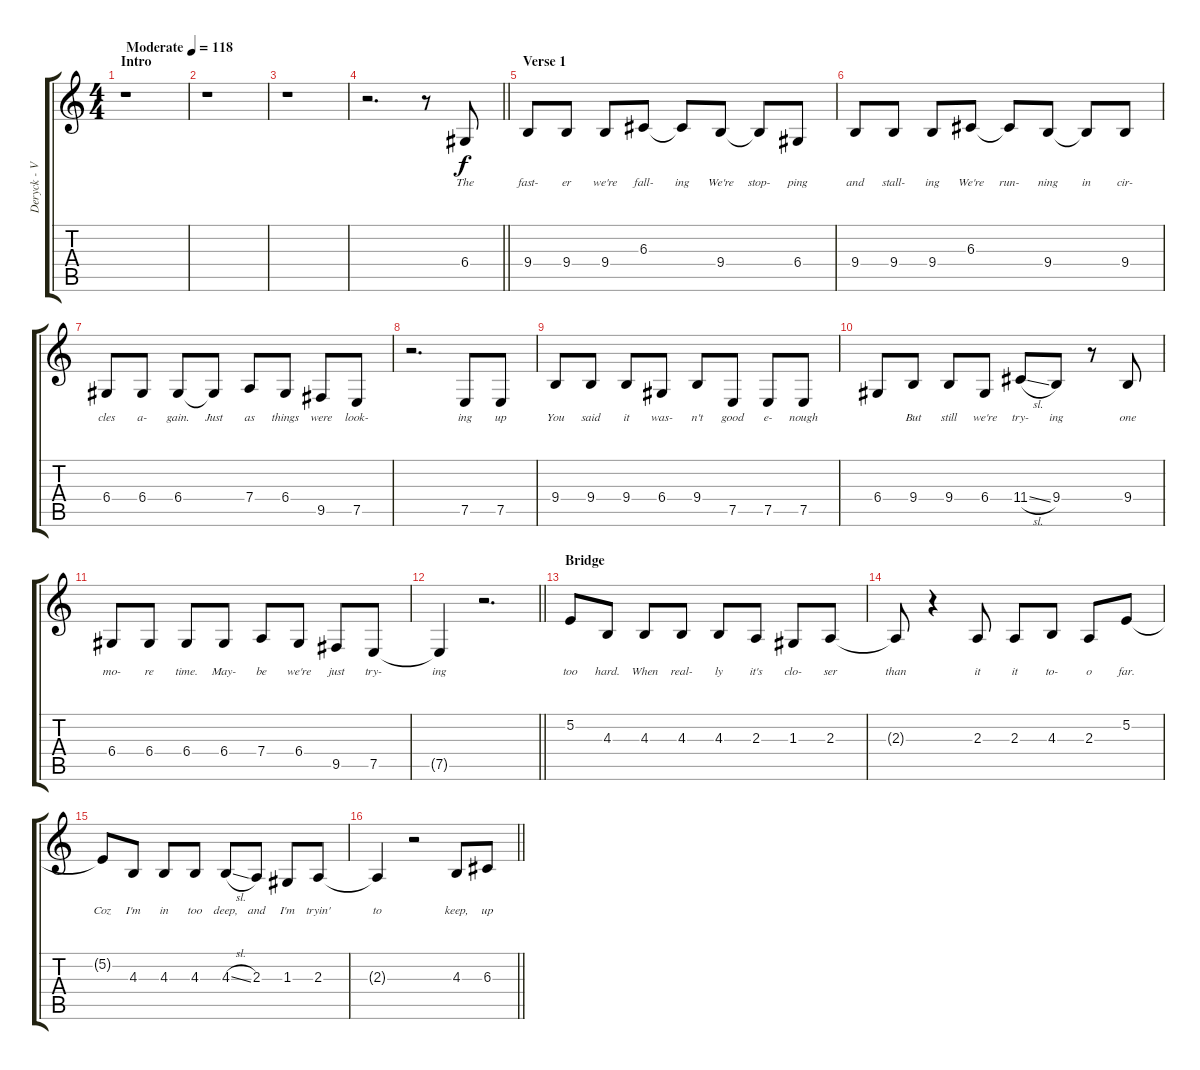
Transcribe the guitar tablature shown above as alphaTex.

\track ("Deryck - Vocals" "Deryck - V") {instrument clarinet}
\staff {score tabs}
\tuning (E4 B3 G3 D3 A2 E2) {hide}
\ts (4 4)
\section ("" "Intro")
\tempo (118 "Moderate")
\clef g2
\ks c
r.1{dy f instrument clarinet} |
r.1 |
r.1 |
\barLineRight lightlight
r.2{d} r.8 6.4.8{lyrics (0 "The") lyrics (1 "") lyrics (2 "") lyrics (3 "") lyrics (4 "")} |
\section ("" "Verse 1")
9.4.8{lyrics (0 "fast-") lyrics (1 "") lyrics (2 "") lyrics (3 "") lyrics (4 "")} 9.4.8{lyrics (0 "er") lyrics (1 "") lyrics (2 "") lyrics (3 "") lyrics (4 "")} 9.4.8{lyrics (0 "we're") lyrics (1 "") lyrics (2 "") lyrics (3 "") lyrics (4 "")} 6.3.8{lyrics (0 "fall-") lyrics (1 "") lyrics (2 "") lyrics (3 "") lyrics (4 "")} 6.3{t}.8{lyrics (0 "ing") lyrics (1 "") lyrics (2 "") lyrics (3 "") lyrics (4 "")} 9.4.8{lyrics (0 "We're") lyrics (1 "") lyrics (2 "") lyrics (3 "") lyrics (4 "")} 9.4{t}.8{lyrics (0 "stop-") lyrics (1 "") lyrics (2 "") lyrics (3 "") lyrics (4 "")} 6.4.8{lyrics (0 "ping") lyrics (1 "") lyrics (2 "") lyrics (3 "") lyrics (4 "")} |
9.4.8{lyrics (0 "and") lyrics (1 "") lyrics (2 "") lyrics (3 "") lyrics (4 "")} 9.4.8{lyrics (0 "stall-") lyrics (1 "") lyrics (2 "") lyrics (3 "") lyrics (4 "")} 9.4.8{lyrics (0 "ing") lyrics (1 "") lyrics (2 "") lyrics (3 "") lyrics (4 "")} 6.3.8{lyrics (0 "We're") lyrics (1 "") lyrics (2 "") lyrics (3 "") lyrics (4 "")} 6.3{t}.8{lyrics (0 "run-") lyrics (1 "") lyrics (2 "") lyrics (3 "") lyrics (4 "")} 9.4.8{lyrics (0 "ning") lyrics (1 "") lyrics (2 "") lyrics (3 "") lyrics (4 "")} 9.4{t}.8{lyrics (0 "in") lyrics (1 "") lyrics (2 "") lyrics (3 "") lyrics (4 "")} 9.4.8{lyrics (0 "cir-") lyrics (1 "") lyrics (2 "") lyrics (3 "") lyrics (4 "")} |
6.4.8{lyrics (0 "cles") lyrics (1 "") lyrics (2 "") lyrics (3 "") lyrics (4 "")} 6.4.8{lyrics (0 "a-") lyrics (1 "") lyrics (2 "") lyrics (3 "") lyrics (4 "")} 6.4.8{lyrics (0 "gain.") lyrics (1 "") lyrics (2 "") lyrics (3 "") lyrics (4 "")} 6.4{t}.8{lyrics (0 "Just") lyrics (1 "") lyrics (2 "") lyrics (3 "") lyrics (4 "")} 7.4.8{lyrics (0 "as") lyrics (1 "") lyrics (2 "") lyrics (3 "") lyrics (4 "")} 6.4.8{lyrics (0 "things") lyrics (1 "") lyrics (2 "") lyrics (3 "") lyrics (4 "")} 9.5.8{lyrics (0 "were") lyrics (1 "") lyrics (2 "") lyrics (3 "") lyrics (4 "")} 7.5.8{lyrics (0 "look-") lyrics (1 "") lyrics (2 "") lyrics (3 "") lyrics (4 "")} |
r.2{d} 7.5.8{lyrics (0 "ing") lyrics (1 "") lyrics (2 "") lyrics (3 "") lyrics (4 "")} 7.5.8{lyrics (0 "up") lyrics (1 "") lyrics (2 "") lyrics (3 "") lyrics (4 "")} |
9.4.8{lyrics (0 "You") lyrics (1 "") lyrics (2 "") lyrics (3 "") lyrics (4 "")} 9.4.8{lyrics (0 "said") lyrics (1 "") lyrics (2 "") lyrics (3 "") lyrics (4 "")} 9.4.8{lyrics (0 "it") lyrics (1 "") lyrics (2 "") lyrics (3 "") lyrics (4 "")} 6.4.8{lyrics (0 "was-") lyrics (1 "") lyrics (2 "") lyrics (3 "") lyrics (4 "")} 9.4.8{lyrics (0 "n't") lyrics (1 "") lyrics (2 "") lyrics (3 "") lyrics (4 "")} 7.5.8{lyrics (0 "good") lyrics (1 "") lyrics (2 "") lyrics (3 "") lyrics (4 "")} 7.5.8{lyrics (0 "e-") lyrics (1 "") lyrics (2 "") lyrics (3 "") lyrics (4 "")} 7.5.8{lyrics (0 "nough") lyrics (1 "") lyrics (2 "") lyrics (3 "") lyrics (4 "")} |
6.4.8{lyrics (0 "") lyrics (1 "") lyrics (2 "") lyrics (3 "") lyrics (4 "")} 9.4.8{lyrics (0 "But") lyrics (1 "") lyrics (2 "") lyrics (3 "") lyrics (4 "")} 9.4.8{lyrics (0 "still") lyrics (1 "") lyrics (2 "") lyrics (3 "") lyrics (4 "")} 6.4.8{lyrics (0 "we're") lyrics (1 "") lyrics (2 "") lyrics (3 "") lyrics (4 "")} 11.4{sl}.8{lyrics (0 "try-") lyrics (1 "") lyrics (2 "") lyrics (3 "") lyrics (4 "")} 9.4.8{lyrics (0 "ing") lyrics (1 "") lyrics (2 "") lyrics (3 "") lyrics (4 "")} r.8 9.4.8{lyrics (0 "one") lyrics (1 "") lyrics (2 "") lyrics (3 "") lyrics (4 "")} |
6.4.8{lyrics (0 "mo-") lyrics (1 "") lyrics (2 "") lyrics (3 "") lyrics (4 "")} 6.4.8{lyrics (0 "re") lyrics (1 "") lyrics (2 "") lyrics (3 "") lyrics (4 "")} 6.4.8{lyrics (0 "time.") lyrics (1 "") lyrics (2 "") lyrics (3 "") lyrics (4 "")} 6.4.8{lyrics (0 "May-") lyrics (1 "") lyrics (2 "") lyrics (3 "") lyrics (4 "")} 7.4.8{lyrics (0 "be") lyrics (1 "") lyrics (2 "") lyrics (3 "") lyrics (4 "")} 6.4.8{lyrics (0 "we're") lyrics (1 "") lyrics (2 "") lyrics (3 "") lyrics (4 "")} 9.5.8{lyrics (0 "just") lyrics (1 "") lyrics (2 "") lyrics (3 "") lyrics (4 "")} 7.5.8{lyrics (0 "try-") lyrics (1 "") lyrics (2 "") lyrics (3 "") lyrics (4 "")} |
\barLineRight lightlight
7.5{t}.4{lyrics (0 "ing") lyrics (1 "") lyrics (2 "") lyrics (3 "") lyrics (4 "")} r.2{d} |
\section ("" "Bridge")
5.2.8{lyrics (0 "too") lyrics (1 "") lyrics (2 "") lyrics (3 "") lyrics (4 "")} 4.3.8{lyrics (0 "hard.") lyrics (1 "") lyrics (2 "") lyrics (3 "") lyrics (4 "")} 4.3.8{lyrics (0 "When") lyrics (1 "") lyrics (2 "") lyrics (3 "") lyrics (4 "")} 4.3.8{lyrics (0 "real-") lyrics (1 "") lyrics (2 "") lyrics (3 "") lyrics (4 "")} 4.3.8{lyrics (0 "ly") lyrics (1 "") lyrics (2 "") lyrics (3 "") lyrics (4 "")} 2.3.8{lyrics (0 "it's") lyrics (1 "") lyrics (2 "") lyrics (3 "") lyrics (4 "")} 1.3.8{lyrics (0 "clo-") lyrics (1 "") lyrics (2 "") lyrics (3 "") lyrics (4 "")} 2.3.8{lyrics (0 "ser") lyrics (1 "") lyrics (2 "") lyrics (3 "") lyrics (4 "")} |
2.3{t}.8{lyrics (0 "than") lyrics (1 "") lyrics (2 "") lyrics (3 "") lyrics (4 "")} r.4 2.3.8{lyrics (0 "it") lyrics (1 "") lyrics (2 "") lyrics (3 "") lyrics (4 "")} 2.3.8{lyrics (0 "it") lyrics (1 "") lyrics (2 "") lyrics (3 "") lyrics (4 "")} 4.3.8{lyrics (0 "to-") lyrics (1 "") lyrics (2 "") lyrics (3 "") lyrics (4 "")} 2.3.8{lyrics (0 "o") lyrics (1 "") lyrics (2 "") lyrics (3 "") lyrics (4 "")} 5.2.8{lyrics (0 "far.") lyrics (1 "") lyrics (2 "") lyrics (3 "") lyrics (4 "")} |
5.2{t}.8{lyrics (0 "Coz") lyrics (1 "") lyrics (2 "") lyrics (3 "") lyrics (4 "")} 4.3.8{lyrics (0 "I'm") lyrics (1 "") lyrics (2 "") lyrics (3 "") lyrics (4 "")} 4.3.8{lyrics (0 "in") lyrics (1 "") lyrics (2 "") lyrics (3 "") lyrics (4 "")} 4.3.8{lyrics (0 "too") lyrics (1 "") lyrics (2 "") lyrics (3 "") lyrics (4 "")} 4.3{sl}.8{lyrics (0 "deep,") lyrics (1 "") lyrics (2 "") lyrics (3 "") lyrics (4 "")} 2.3.8{lyrics (0 "and") lyrics (1 "") lyrics (2 "") lyrics (3 "") lyrics (4 "")} 1.3.8{lyrics (0 "I'm") lyrics (1 "") lyrics (2 "") lyrics (3 "") lyrics (4 "")} 2.3.8{lyrics (0 "tryin'") lyrics (1 "") lyrics (2 "") lyrics (3 "") lyrics (4 "")} |
\barLineRight lightlight
2.3{t}.4{lyrics (0 "to") lyrics (1 "") lyrics (2 "") lyrics (3 "") lyrics (4 "")} r.2 4.3.8{lyrics (0 "keep,") lyrics (1 "") lyrics (2 "") lyrics (3 "") lyrics (4 "")} 6.3.8{lyrics (0 "up") lyrics (1 "") lyrics (2 "") lyrics (3 "") lyrics (4 "")}
